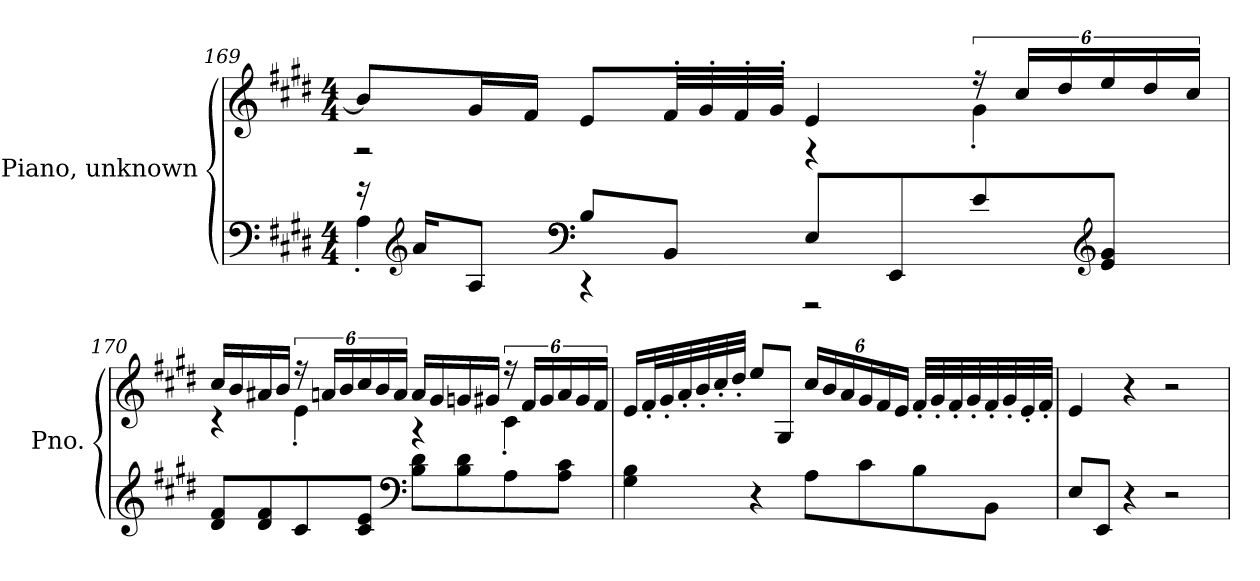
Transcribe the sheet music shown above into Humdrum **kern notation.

**kern	**kern
*part1	*part1
*staff2	*staff1
*I"Piano, unknown	*
*I'Pno.	*
*clefF4	*clefG2
*k[f#c#g#d#]	*k[f#c#g#d#]
*M4/4	*M4/4
=169	=169
*^	*^
16r	4A'\	8b/L]	2r
*clefG2	*	*	*
16a/KL	.	.	.
8A/J	.	16g#/L	.
.	.	16f#/JJ	.
*clefF4	*	*	*
8B/L	4r	8e/L	.
8BB/J	.	32f#'/LL	.
.	.	32g#'/	.
.	.	32f#'/	.
.	.	32g#'/JJJ	.
8E/L	2r	4e/	4r
8EE/	.	.	.
8e/	.	24r	4g#'\
.	.	24cc#/LL	.
.	.	24dd#/	.
*clefG2	*	*	*
*	*	*Xbrackettup	*
8e/ 8g#/J	.	24ee/	.
.	.	24dd#/	.
.	.	24cc#/JJ	.
*v	*v	*	*
!!LO:LB:g=z	!!
=170	=170	=170
8d#/ 8f#/L	16cc#/LL	4r
.	16b/	.
8d#/ 8f#/	16a#X/	.
.	16b/JJ	.
*	*brackettup	*
8c#/	24r	4e'\
.	24an/LL	.
.	24b/	.
*	*Xbrackettup	*
8c#/ 8e/J	24cc#/	.
.	24b/	.
.	24a/JJ	.
*clefF4	*	*
8B\ 8d#\L	16a/LL	4r
.	16g#/	.
8B\ 8d#\	16gn/	.
.	16g#X/JJ	.
*	*brackettup	*
8A\	24r	4c#'\
.	24f#/LL	.
.	24g#/	.
*	*Xbrackettup	*
8A\ 8c#\J	24a/	.
.	24g#/	.
.	24f#/JJ	.
*	*v	*v
!!LO:LB:g=z
=171	=171
4G#\ 4B\	16e/LL
.	32f#'/L
.	32g#'/
.	32a'/
.	32b'/
.	32cc#'/
.	32dd#'/JJJ
4r	8ee/L
.	8G#/J
8A\L	24cc#/LL
.	24b/
.	24a/
8c#\	24g#/
.	24f#/
.	24e/JJ
8B\	32f#'/LLL
.	32g#'/
.	32f#'/
.	32g#'/
8BB\J	32f#'/
.	32g#'/
.	32e'/
.	32f#'/JJJ
=172	=172
8E/L	4e/
8EE/J	.
4r	4r
2r	2r
=	=
*-	*-
